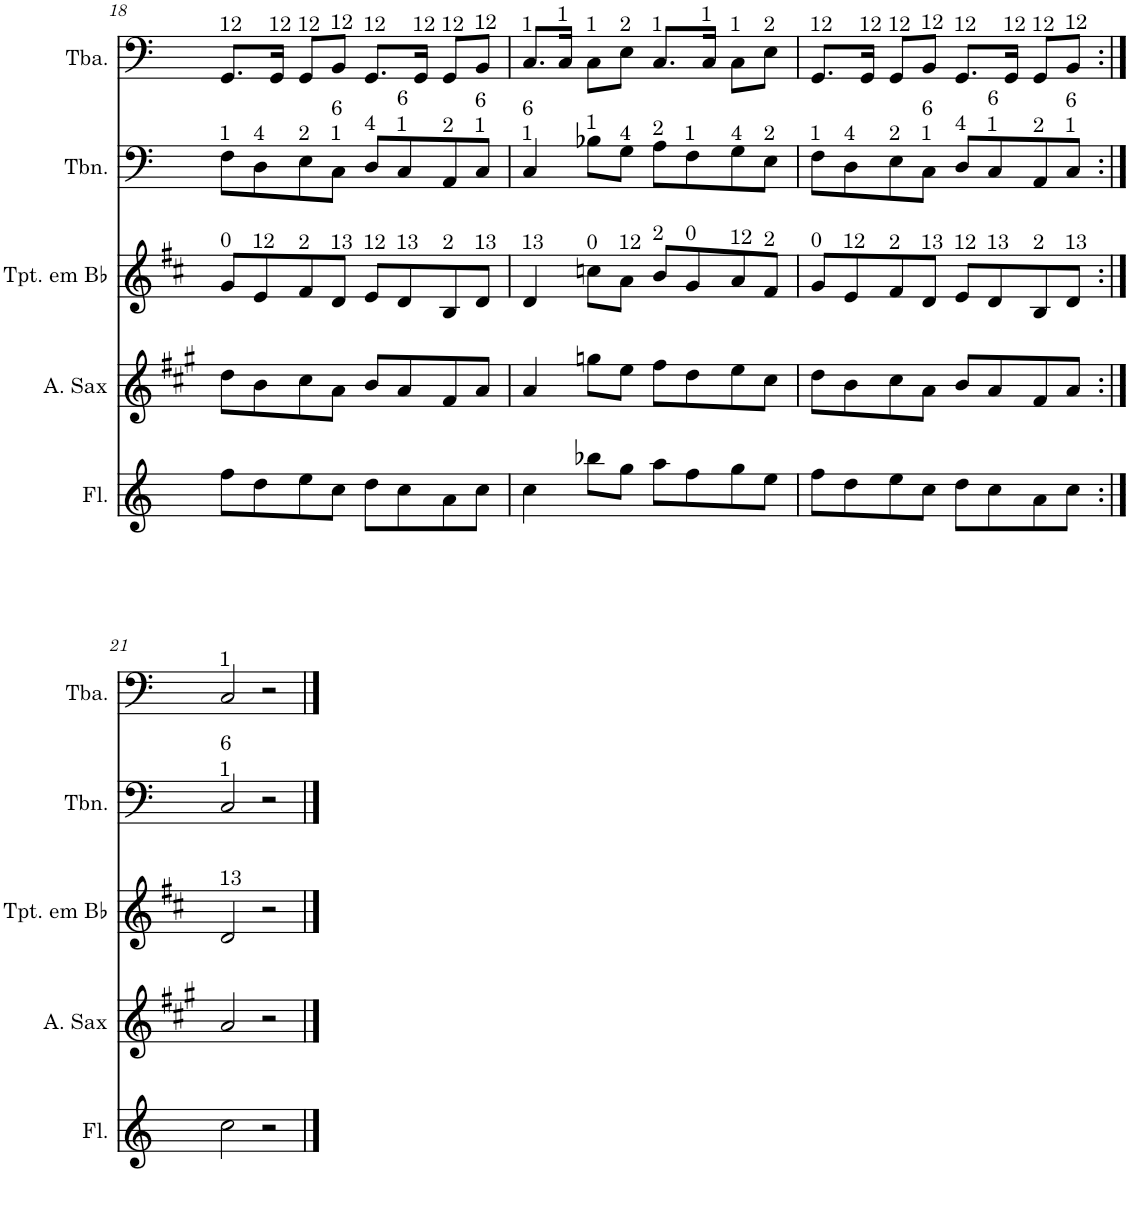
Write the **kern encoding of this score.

**kern	**kern	**kern	**kern	**kern
*part5	*part4	*part3	*part2	*part1
*staff5	*staff4	*staff3	*staff2	*staff1
*I"Flauta Transversal	*I"Saxofone Alto	*I"Trompete em Bb	*I"Trombone	*I"Tuba
*I'Fl.	*	*I'Tpt. em Bb	*I'Tbn.	*I'Tba.
!!LO:PB:g=z
*clefG2	*clefG2	*clefG2	*clefF4	*clefF4
*	*Trd5c9	*Trd1c2	*	*
*k[]	*k[f#c#g#]	*k[f#c#]	*k[]	*k[]
*M4/4	*M4/4	*M4/4	*M4/4	*M4/4
=18	=18	=18	=18	=18
!	!	!	!	!LO:TX:a:t=12
!	!	!	!LO:TX:a:t=1	!
!	!	!LO:TX:a:t=0	!	!
8ff\L	8dd\L	8g/L	8F\L	8.GG/L
!	!	!	!LO:TX:a:t=4	!
!	!	!LO:TX:a:t=12	!	!
8dd\	8b\	8e/	8D\	.
!	!	!	!	!LO:TX:a:t=12
.	.	.	.	16GG/Jk
!	!	!	!	!LO:TX:a:t=12
!	!	!	!LO:TX:a:t=2	!
!	!	!LO:TX:a:t=2	!	!
8ee\	8cc#\	8f#/	8E\	8GG/L
!	!	!	!	!LO:TX:a:t=12
!	!	!	!LO:TX:a:t=6	!
!	!	!	!LO:TX:a:t=1	!
!	!	!LO:TX:a:t=13	!	!
8cc\J	8a\J	8d/J	8C\J	8BB/J
!	!	!	!	!LO:TX:a:t=12
!	!	!	!LO:TX:a:t=4	!
!	!	!LO:TX:a:t=12	!	!
8dd\L	8b/L	8e/L	8D/L	8.GG/L
!	!	!	!LO:TX:a:t=6	!
!	!	!	!LO:TX:a:t=1	!
!	!	!LO:TX:a:t=13	!	!
8cc\	8a/	8d/	8C/	.
!	!	!	!	!LO:TX:a:t=12
.	.	.	.	16GG/Jk
!	!	!	!	!LO:TX:a:t=12
!	!	!	!LO:TX:a:t=2	!
!	!	!LO:TX:a:t=2	!	!
8a\	8f#/	8B/	8AA/	8GG/L
!	!	!	!	!LO:TX:a:t=12
!	!	!	!LO:TX:a:t=6	!
!	!	!	!LO:TX:a:t=1	!
!	!	!LO:TX:a:t=13	!	!
8cc\J	8a/J	8d/J	8C/J	8BB/J
=19	=19	=19	=19	=19
!	!	!	!	!LO:TX:a:t=1
!	!	!	!LO:TX:a:t=6	!
!	!	!	!LO:TX:a:t=1	!
!	!	!LO:TX:a:t=13	!	!
4cc\	4a/	4d/	4C/	8.C/L
!	!	!	!	!LO:TX:a:t=1
.	.	.	.	16C/Jk
!	!	!	!	!LO:TX:a:t=1
!	!	!	!LO:TX:a:t=1	!
!	!	!LO:TX:a:t=0	!	!
8bb-X\L	8ggn\L	8ccn\L	8B-X\L	8C\L
!	!	!	!	!LO:TX:a:t=2
!	!	!	!LO:TX:a:t=4	!
!	!	!LO:TX:a:t=12	!	!
8gg\J	8ee\J	8a\J	8G\J	8E\J
!	!	!	!	!LO:TX:a:t=1
!	!	!	!LO:TX:a:t=2	!
!	!	!LO:TX:a:t=2	!	!
8aa\L	8ff#\L	8b/L	8A\L	8.C/L
!	!	!	!LO:TX:a:t=1	!
!	!	!LO:TX:a:t=0	!	!
8ff\	8dd\	8g/	8F\	.
!	!	!	!	!LO:TX:a:t=1
.	.	.	.	16C/Jk
!	!	!	!	!LO:TX:a:t=1
!	!	!	!LO:TX:a:t=4	!
!	!	!LO:TX:a:t=12	!	!
8gg\	8ee\	8a/	8G\	8C\L
!	!	!	!	!LO:TX:a:t=2
!	!	!	!LO:TX:a:t=2	!
!	!	!LO:TX:a:t=2	!	!
8ee\J	8cc#\J	8f#/J	8E\J	8E\J
=20	=20	=20	=20	=20
!	!	!	!	!LO:TX:a:t=12
!	!	!	!LO:TX:a:t=1	!
!	!	!LO:TX:a:t=0	!	!
8ff\L	8dd\L	8g/L	8F\L	8.GG/L
!	!	!	!LO:TX:a:t=4	!
!	!	!LO:TX:a:t=12	!	!
8dd\	8b\	8e/	8D\	.
!	!	!	!	!LO:TX:a:t=12
.	.	.	.	16GG/Jk
!	!	!	!	!LO:TX:a:t=12
!	!	!	!LO:TX:a:t=2	!
!	!	!LO:TX:a:t=2	!	!
8ee\	8cc#\	8f#/	8E\	8GG/L
!	!	!	!	!LO:TX:a:t=12
!	!	!	!LO:TX:a:t=6	!
!	!	!	!LO:TX:a:t=1	!
!	!	!LO:TX:a:t=13	!	!
8cc\J	8a\J	8d/J	8C\J	8BB/J
!	!	!	!	!LO:TX:a:t=12
!	!	!	!LO:TX:a:t=4	!
!	!	!LO:TX:a:t=12	!	!
8dd\L	8b/L	8e/L	8D/L	8.GG/L
!	!	!	!LO:TX:a:t=6	!
!	!	!	!LO:TX:a:t=1	!
!	!	!LO:TX:a:t=13	!	!
8cc\	8a/	8d/	8C/	.
!	!	!	!	!LO:TX:a:t=12
.	.	.	.	16GG/Jk
!	!	!	!	!LO:TX:a:t=12
!	!	!	!LO:TX:a:t=2	!
!	!	!LO:TX:a:t=2	!	!
8a\	8f#/	8B/	8AA/	8GG/L
!	!	!	!	!LO:TX:a:t=12
!	!	!	!LO:TX:a:t=6	!
!	!	!	!LO:TX:a:t=1	!
!	!	!LO:TX:a:t=13	!	!
8cc\J	8a/J	8d/J	8C/J	8BB/J
!!LO:LB:g=z
=21:|!	=21:|!	=21:|!	=21:|!	=21:|!
!	!	!	!	!LO:TX:a:t=1
!	!	!	!LO:TX:a:t=6	!
!	!	!	!LO:TX:a:t=1	!
!	!	!LO:TX:a:t=13	!	!
2cc\	2a/	2d/	2C/	2C/
2r	2r	2r	2r	2r
==	==	==	==	==
*-	*-	*-	*-	*-
